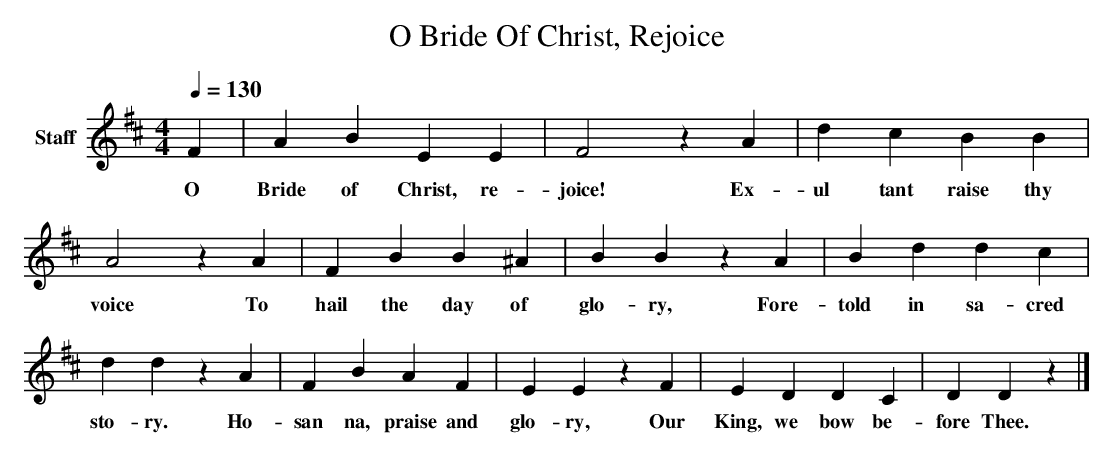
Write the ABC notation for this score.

X:1
T: O Bride Of Christ, Rejoice
L: 1/4
M: 4/4
Q: 1/4=130
V: P1 name="Staff"
K: D
[V: P1]  F | A B E E | F2z A | d c B B | A2z A | F B B ^A | B Bz A | B d d c | d dz A | F B A F | E Ez F | E D D C | D Dz|]
w: O Bride of Christ, re- joice! Ex- ul tant raise thy voice To hail the day of glo- ry, Fore- told in sa- cred sto- ry. Ho- san na, praise and glo- ry, Our King, we bow be- fore Thee.
